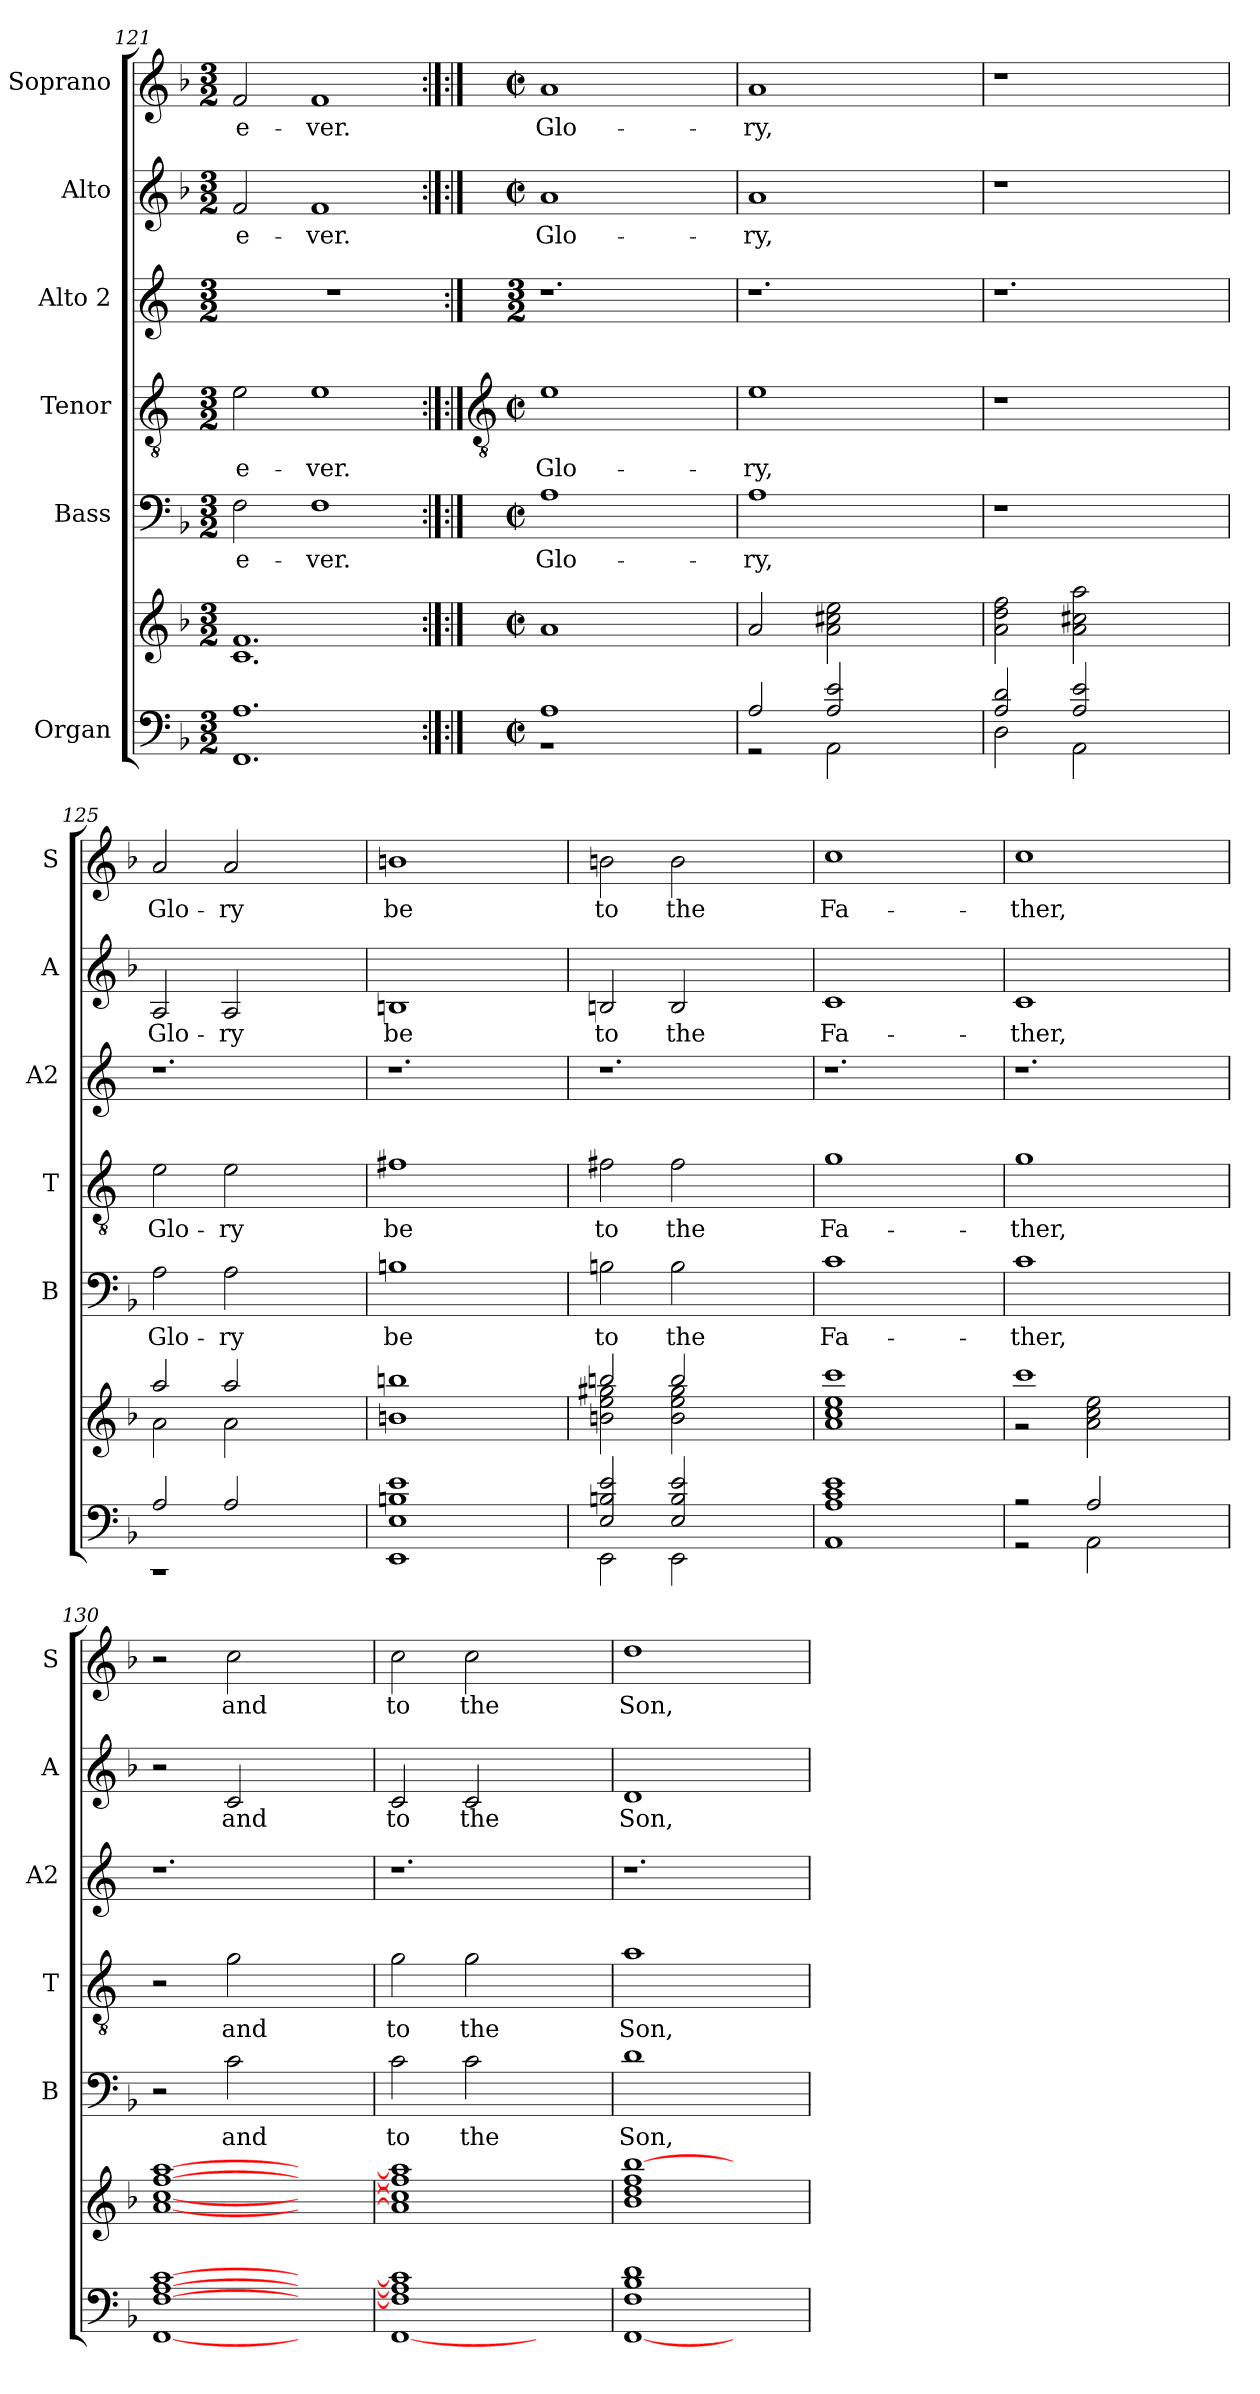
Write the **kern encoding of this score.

**kern	**kern	**kern	**text	**kern	**text	**kern	**kern	**text	**kern	**text
*part6	*part6	*part5	*part5	*part4	*part4	*part3	*part2	*part2	*part1	*part1
*staff7	*staff6	*staff5	*staff5	*staff4	*staff4	*staff3	*staff2	*staff2	*staff1	*staff1
*I"Organ	*	*I"Bass	*	*I"Tenor	*	*I"Alto 2	*I"Alto	*	*I"Soprano	*
*	*	*I'B	*	*I'T	*	*I'A2	*I'A	*	*I'S	*
*clefF4	*clefG2	*clefF4	*	*clefGv2	*	*clefG2	*clefG2	*	*clefG2	*
*	*	*	*	*ITrd4c7	*	*ITrd4c7	*	*	*	*
*k[b-]	*k[b-]	*k[b-]	*	*k[b-]	*	*k[b-]	*k[b-]	*	*k[b-]	*
*F:	*F:	*F:	*	*F:	*	*F:	*F:	*	*F:	*
*M3/2	*M3/2	*M3/2	*	*M3/2	*	*M3/2	*M3/2	*	*M3/2	*
=121	=121	=121	=121	=121	=121	=121	=121	=121	=121	=121
*^	*^	*	*	*	*	*	*	*	*	*
!	!	!	!	!	!LO:LY:b	!	!LO:LY:b	!	!	!LO:LY:b	!	!LO:LY:b
1.A/	1.FF\	1.f/	1.c\	2F	e-	2A	e-	1.r	2f	e-	2f	e-
!	!	!	!	!	!LO:LY:b	!	!LO:LY:b	!	!	!LO:LY:b	!	!LO:LY:b
.	.	.	.	1F	-ver.	1A	-ver.	.	1f	-ver.	1f	-ver.
!!LO:LB:g=z
=122:|!	=122:|!	=122:|!	=122:|!	=122:|!	=122:|!	=122:|!	=122:|!	=122	=122:|!	=122:|!	=122:|!	=122:|!
*	*	*	*	*	*	*clefGv2	*	*	*	*	*	*
*M2/2	*	*M2/2	*	*M2/2	*	*M2/2	*	*M3/2	*M2/2	*	*M2/2	*
*met(c|)	*	*met(c|)	*	*met(c|)	*	*met(c|)	*	*	*met(c|)	*	*met(c|)	*
!	!	!	!	!	!LO:LY:b	!	!LO:LY:b	!	!	!LO:LY:b	!	!LO:LY:b
1A/	1r	1a/	1ryy	1A	Glo-	1A	Glo-	1.r	1a	Glo-	1a	Glo-
2ryy	2ryy	2ryy	2ryy	2ryy	.	2ryy	.	.	2ryy	.	2ryy	.
=123	=123	=123	=123	=123	=123	=123	=123	=123	=123	=123	=123	=123
!	!	!	!	!	!LO:LY:b	!	!LO:LY:b	!	!	!LO:LY:b	!	!LO:LY:b
2A/	2r	2a/	2ryy	1A	-ry,	1A	-ry,	1.r	1a	-ry,	1a	-ry,
2A/ 2e/	2AA\	2ryy	2a\ 2cc#X\ 2ee\	.	.	.	.	.	.	.	.	.
2ryy	2ryy	2ryy	2ryy	2ryy	.	2ryy	.	.	2ryy	.	2ryy	.
=124	=124	=124	=124	=124	=124	=124	=124	=124	=124	=124	=124	=124
2A/ 2d/	2D\	1ryy	2a\ 2dd\ 2ff\	1r	.	1r	.	1.r	1r	.	1r	.
2A/ 2e/	2AA\	.	2a\ 2cc#X\ 2aa\	.	.	.	.	.	.	.	.	.
2ryy	2ryy	2ryy	2ryy	2ryy	.	2ryy	.	.	2ryy	.	2ryy	.
=125	=125	=125	=125	=125	=125	=125	=125	=125	=125	=125	=125	=125
!	!	!	!	!	!LO:LY:b	!	!LO:LY:b	!	!	!LO:LY:b	!	!LO:LY:b
2A/	1r	2aa/	2a\	2A	Glo-	2A	Glo-	1.r	2A	Glo-	2a	Glo-
!	!	!	!	!	!LO:LY:b	!	!LO:LY:b	!	!	!LO:LY:b	!	!LO:LY:b
2A/	.	2aa/	2a\	2A	-ry	2A	-ry	.	2A	ry	2a	-ry
2ryy	2ryy	2ryy	2ryy	2ryy	.	2ryy	.	.	2ryy	.	2ryy	.
=126	=126	=126	=126	=126	=126	=126	=126	=126	=126	=126	=126	=126
!	!	!	!	!	!LO:LY:b	!	!LO:LY:b	!	!	!LO:LY:b	!	!LO:LY:b
1E/ 1Bn/ 1e/	1EE\	1bbn/	1bn\	1Bn	be	1Bn	be	1.r	1Bn	be	1bn	be
2ryy	2ryy	2ryy	2ryy	2ryy	.	2ryy	.	.	2ryy	.	2ryy	.
=127	=127	=127	=127	=127	=127	=127	=127	=127	=127	=127	=127	=127
!	!	!	!	!	!LO:LY:b	!	!LO:LY:b	!	!	!LO:LY:b	!	!LO:LY:b
2E/ 2Bn/ 2e/	2EE\	2bbn/	2bn\ 2ee\ 2gg#X\	2Bn	to	2Bn	to	1.r	2Bn	to	2bn	to
!	!	!	!	!	!LO:LY:b	!	!LO:LY:b	!	!	!LO:LY:b	!	!LO:LY:b
2E/ 2B/ 2e/	2EE\	2bb/	2b\ 2ee\ 2gg#\	2B	the	2B	the	.	2B	the	2b	the
2ryy	2ryy	2ryy	2ryy	2ryy	.	2ryy	.	.	2ryy	.	2ryy	.
=128	=128	=128	=128	=128	=128	=128	=128	=128	=128	=128	=128	=128
!	!	!	!	!	!LO:LY:b	!	!LO:LY:b	!	!	!LO:LY:b	!	!LO:LY:b
1A/ 1c/ 1e/	1AA\	1ccc/	1a\ 1cc\ 1ee\	1c	Fa-	1c	Fa-	1.r	1c	Fa-	1cc	Fa-
2ryy	2ryy	2ryy	2ryy	2ryy	.	2ryy	.	.	2ryy	.	2ryy	.
=129	=129	=129	=129	=129	=129	=129	=129	=129	=129	=129	=129	=129
!	!	!	!	!	!LO:LY:b	!	!LO:LY:b	!	!	!LO:LY:b	!	!LO:LY:b
2r	2r	1ccc/	2r	1c	-ther,	1c	-ther,	1.r	1c	-ther,	1cc	-ther,
2A/	2AA\	.	2a\ 2cc\ 2ee\	.	.	.	.	.	.	.	.	.
2ryy	2ryy	2ryy	2ryy	2ryy	.	2ryy	.	.	2ryy	.	2ryy	.
=130	=130	=130	=130	=130	=130	=130	=130	=130	=130	=130	=130	=130
[1F/ [1A/ [1c/	[1FF\	[1ff/ [1aa/	[1a\ [1cc\	2r	.	2r	.	1.r	2r	.	2r	.
!	!	!	!	!	!LO:LY:b	!	!LO:LY:b	!	!	!LO:LY:b	!	!LO:LY:b
.	.	.	.	2c	and	2c	and	.	2c	and	2cc	and
2ryy	2ryy	2ryy	2ryy	2ryy	.	2ryy	.	.	2ryy	.	2ryy	.
=131	=131	=131	=131	=131	=131	=131	=131	=131	=131	=131	=131	=131
!	!	!	!	!	!LO:LY:b	!	!LO:LY:b	!	!	!LO:LY:b	!	!LO:LY:b
1F/] 1A/] 1c/]	[1FF\	1ff/] 1aa/]	1a\] 1cc\]	2c	to	2c	to	1.r	2c	to	2cc	to
!	!	!	!	!	!LO:LY:b	!	!LO:LY:b	!	!	!LO:LY:b	!	!LO:LY:b
.	.	.	.	2c	the	2c	the	.	2c	the	2cc	the
2ryy	2ryy	2ryy	2ryy	2ryy	.	2ryy	.	.	2ryy	.	2ryy	.
=132	=132	=132	=132	=132	=132	=132	=132	=132	=132	=132	=132	=132
!	!	!	!	!	!LO:LY:b	!	!LO:LY:b	!	!	!LO:LY:b	!	!LO:LY:b
1F/ 1B-/ 1d/	[1FF\	[1bb-/	1b-\ 1dd\ 1ff\	1d	Son,	1d	Son,	1.r	1d	Son,	1dd	Son,
2ryy	2ryy	2ryy	2ryy	2ryy	.	2ryy	.	.	2ryy	.	2ryy	.
*v	*v	*	*	*	*	*	*	*	*	*	*	*
*	*v	*v	*	*	*	*	*	*	*	*	*
=	=	=	=	=	=	=	=	=	=	=
*-	*-	*-	*-	*-	*-	*-	*-	*-	*-	*-
